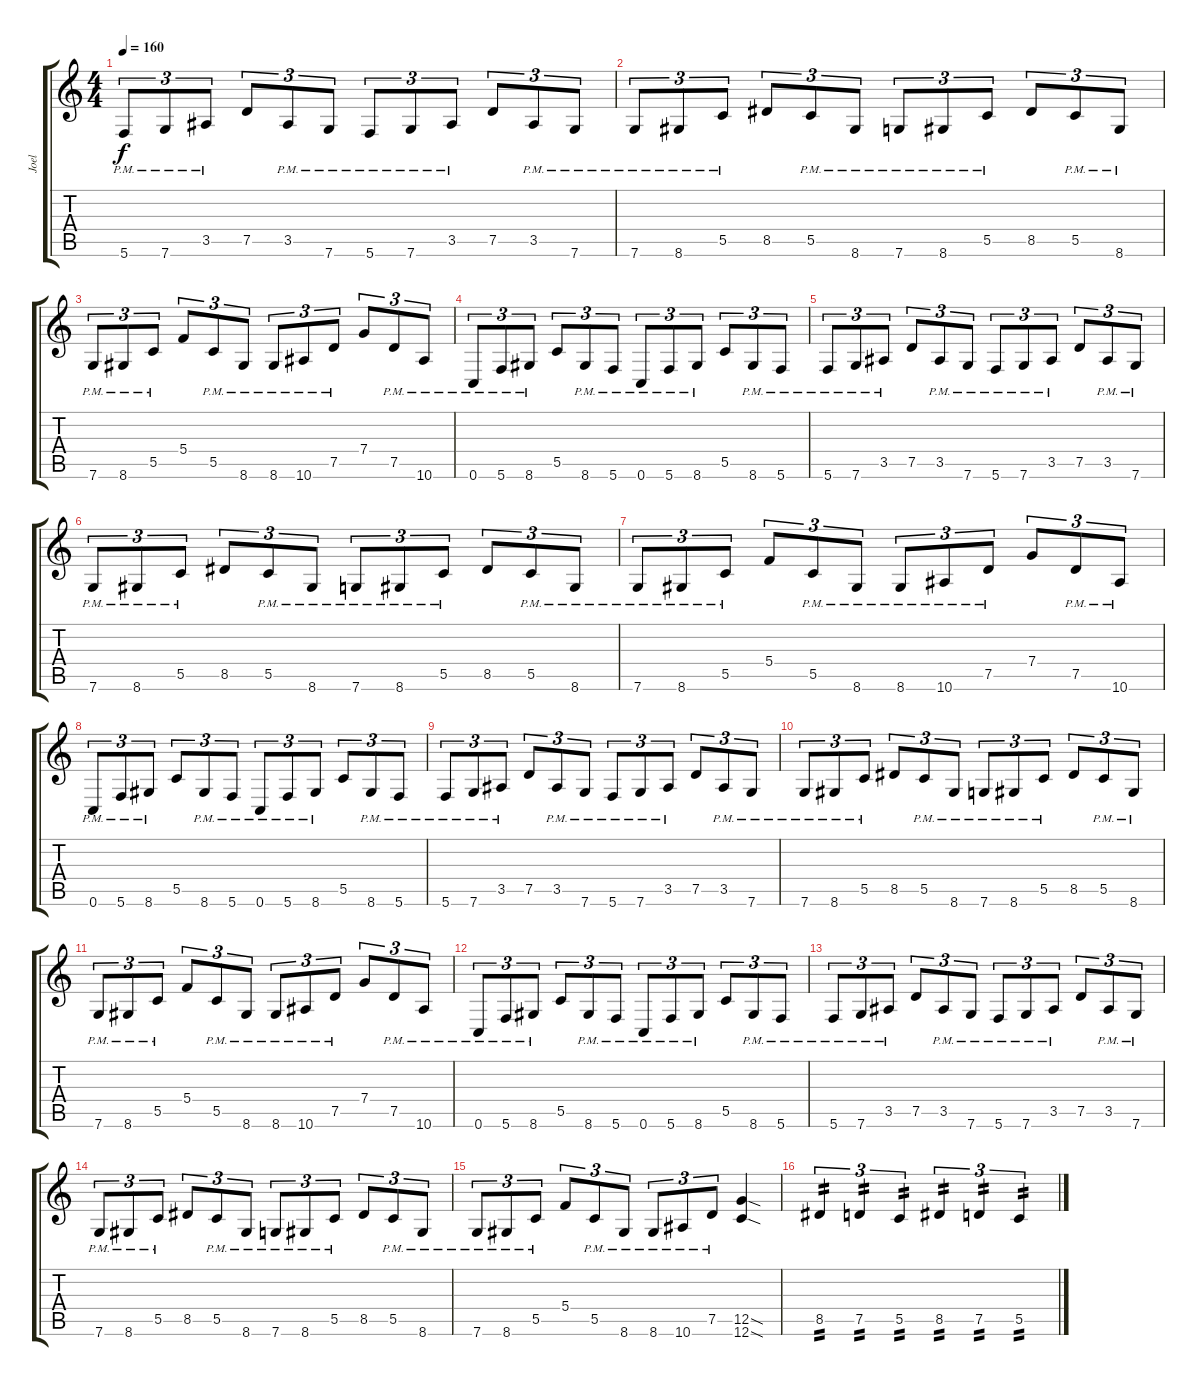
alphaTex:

\track ("Joel" "Joel") {instrument distortionguitar}
\staff {score tabs}
\tuning (D4 A3 F3 C3 G2 C2) {hide}
\ts (4 4)
\tempo 160
\clef g2
\ks c
5.6{pm}.8{tu (3 2) dy f} 7.6{pm}.8{tu (3 2)} 3.5{pm}.8{tu (3 2)} 7.5.8{tu (3 2)} 3.5{pm}.8{tu (3 2)} 7.6{pm}.8{tu (3 2)} 5.6{pm}.8{tu (3 2)} 7.6{pm}.8{tu (3 2)} 3.5{pm}.8{tu (3 2)} 7.5.8{tu (3 2)} 3.5{pm}.8{tu (3 2)} 7.6{pm}.8{tu (3 2)} |
7.6{pm}.8{tu (3 2)} 8.6{pm}.8{tu (3 2)} 5.5{pm}.8{tu (3 2)} 8.5.8{tu (3 2)} 5.5{pm}.8{tu (3 2)} 8.6{pm}.8{tu (3 2)} 7.6{pm}.8{tu (3 2)} 8.6{pm}.8{tu (3 2)} 5.5{pm}.8{tu (3 2)} 8.5.8{tu (3 2)} 5.5{pm}.8{tu (3 2)} 8.6{pm}.8{tu (3 2)} |
7.6{pm}.8{tu (3 2)} 8.6{pm}.8{tu (3 2)} 5.5{pm}.8{tu (3 2)} 5.4.8{tu (3 2)} 5.5{pm}.8{tu (3 2)} 8.6{pm}.8{tu (3 2)} 8.6{pm}.8{tu (3 2)} 10.6{pm}.8{tu (3 2)} 7.5{pm}.8{tu (3 2)} 7.4.8{tu (3 2)} 7.5{pm}.8{tu (3 2)} 10.6{pm}.8{tu (3 2)} |
0.6{pm}.8{tu (3 2)} 5.6{pm}.8{tu (3 2)} 8.6{pm}.8{tu (3 2)} 5.5.8{tu (3 2)} 8.6{pm}.8{tu (3 2)} 5.6{pm}.8{tu (3 2)} 0.6{pm}.8{tu (3 2)} 5.6{pm}.8{tu (3 2)} 8.6{pm}.8{tu (3 2)} 5.5.8{tu (3 2)} 8.6{pm}.8{tu (3 2)} 5.6{pm}.8{tu (3 2)} |
5.6{pm}.8{tu (3 2)} 7.6{pm}.8{tu (3 2)} 3.5{pm}.8{tu (3 2)} 7.5.8{tu (3 2)} 3.5{pm}.8{tu (3 2)} 7.6{pm}.8{tu (3 2)} 5.6{pm}.8{tu (3 2)} 7.6{pm}.8{tu (3 2)} 3.5{pm}.8{tu (3 2)} 7.5.8{tu (3 2)} 3.5{pm}.8{tu (3 2)} 7.6{pm}.8{tu (3 2)} |
7.6{pm}.8{tu (3 2)} 8.6{pm}.8{tu (3 2)} 5.5{pm}.8{tu (3 2)} 8.5.8{tu (3 2)} 5.5{pm}.8{tu (3 2)} 8.6{pm}.8{tu (3 2)} 7.6{pm}.8{tu (3 2)} 8.6{pm}.8{tu (3 2)} 5.5{pm}.8{tu (3 2)} 8.5.8{tu (3 2)} 5.5{pm}.8{tu (3 2)} 8.6{pm}.8{tu (3 2)} |
7.6{pm}.8{tu (3 2)} 8.6{pm}.8{tu (3 2)} 5.5{pm}.8{tu (3 2)} 5.4.8{tu (3 2)} 5.5{pm}.8{tu (3 2)} 8.6{pm}.8{tu (3 2)} 8.6{pm}.8{tu (3 2)} 10.6{pm}.8{tu (3 2)} 7.5{pm}.8{tu (3 2)} 7.4.8{tu (3 2)} 7.5{pm}.8{tu (3 2)} 10.6{pm}.8{tu (3 2)} |
0.6{pm}.8{tu (3 2)} 5.6{pm}.8{tu (3 2)} 8.6{pm}.8{tu (3 2)} 5.5.8{tu (3 2)} 8.6{pm}.8{tu (3 2)} 5.6{pm}.8{tu (3 2)} 0.6{pm}.8{tu (3 2)} 5.6{pm}.8{tu (3 2)} 8.6{pm}.8{tu (3 2)} 5.5.8{tu (3 2)} 8.6{pm}.8{tu (3 2)} 5.6{pm}.8{tu (3 2)} |
5.6{pm}.8{tu (3 2)} 7.6{pm}.8{tu (3 2)} 3.5{pm}.8{tu (3 2)} 7.5.8{tu (3 2)} 3.5{pm}.8{tu (3 2)} 7.6{pm}.8{tu (3 2)} 5.6{pm}.8{tu (3 2)} 7.6{pm}.8{tu (3 2)} 3.5{pm}.8{tu (3 2)} 7.5.8{tu (3 2)} 3.5{pm}.8{tu (3 2)} 7.6{pm}.8{tu (3 2)} |
7.6{pm}.8{tu (3 2)} 8.6{pm}.8{tu (3 2)} 5.5{pm}.8{tu (3 2)} 8.5.8{tu (3 2)} 5.5{pm}.8{tu (3 2)} 8.6{pm}.8{tu (3 2)} 7.6{pm}.8{tu (3 2)} 8.6{pm}.8{tu (3 2)} 5.5{pm}.8{tu (3 2)} 8.5.8{tu (3 2)} 5.5{pm}.8{tu (3 2)} 8.6{pm}.8{tu (3 2)} |
7.6{pm}.8{tu (3 2)} 8.6{pm}.8{tu (3 2)} 5.5{pm}.8{tu (3 2)} 5.4.8{tu (3 2)} 5.5{pm}.8{tu (3 2)} 8.6{pm}.8{tu (3 2)} 8.6{pm}.8{tu (3 2)} 10.6{pm}.8{tu (3 2)} 7.5{pm}.8{tu (3 2)} 7.4.8{tu (3 2)} 7.5{pm}.8{tu (3 2)} 10.6{pm}.8{tu (3 2)} |
0.6{pm}.8{tu (3 2)} 5.6{pm}.8{tu (3 2)} 8.6{pm}.8{tu (3 2)} 5.5.8{tu (3 2)} 8.6{pm}.8{tu (3 2)} 5.6{pm}.8{tu (3 2)} 0.6{pm}.8{tu (3 2)} 5.6{pm}.8{tu (3 2)} 8.6{pm}.8{tu (3 2)} 5.5.8{tu (3 2)} 8.6{pm}.8{tu (3 2)} 5.6{pm}.8{tu (3 2)} |
5.6{pm}.8{tu (3 2)} 7.6{pm}.8{tu (3 2)} 3.5{pm}.8{tu (3 2)} 7.5.8{tu (3 2)} 3.5{pm}.8{tu (3 2)} 7.6{pm}.8{tu (3 2)} 5.6{pm}.8{tu (3 2)} 7.6{pm}.8{tu (3 2)} 3.5{pm}.8{tu (3 2)} 7.5.8{tu (3 2)} 3.5{pm}.8{tu (3 2)} 7.6{pm}.8{tu (3 2)} |
7.6{pm}.8{tu (3 2)} 8.6{pm}.8{tu (3 2)} 5.5{pm}.8{tu (3 2)} 8.5.8{tu (3 2)} 5.5{pm}.8{tu (3 2)} 8.6{pm}.8{tu (3 2)} 7.6{pm}.8{tu (3 2)} 8.6{pm}.8{tu (3 2)} 5.5{pm}.8{tu (3 2)} 8.5.8{tu (3 2)} 5.5{pm}.8{tu (3 2)} 8.6{pm}.8{tu (3 2)} |
7.6{pm}.8{tu (3 2)} 8.6{pm}.8{tu (3 2)} 5.5{pm}.8{tu (3 2)} 5.4.8{tu (3 2)} 5.5{pm}.8{tu (3 2)} 8.6{pm}.8{tu (3 2)} 8.6{pm}.8{tu (3 2)} 10.6{pm}.8{tu (3 2)} 7.5{pm}.8{tu (3 2)} (12.5{sod} 12.6{sod}).4 |
8.5.4{tu (3 2) tp 2} 7.5.4{tu (3 2) tp 2} 5.5.4{tu (3 2) tp 2} 8.5.4{tu (3 2) tp 2} 7.5.4{tu (3 2) tp 2} 5.5.4{tu (3 2) tp 2}
